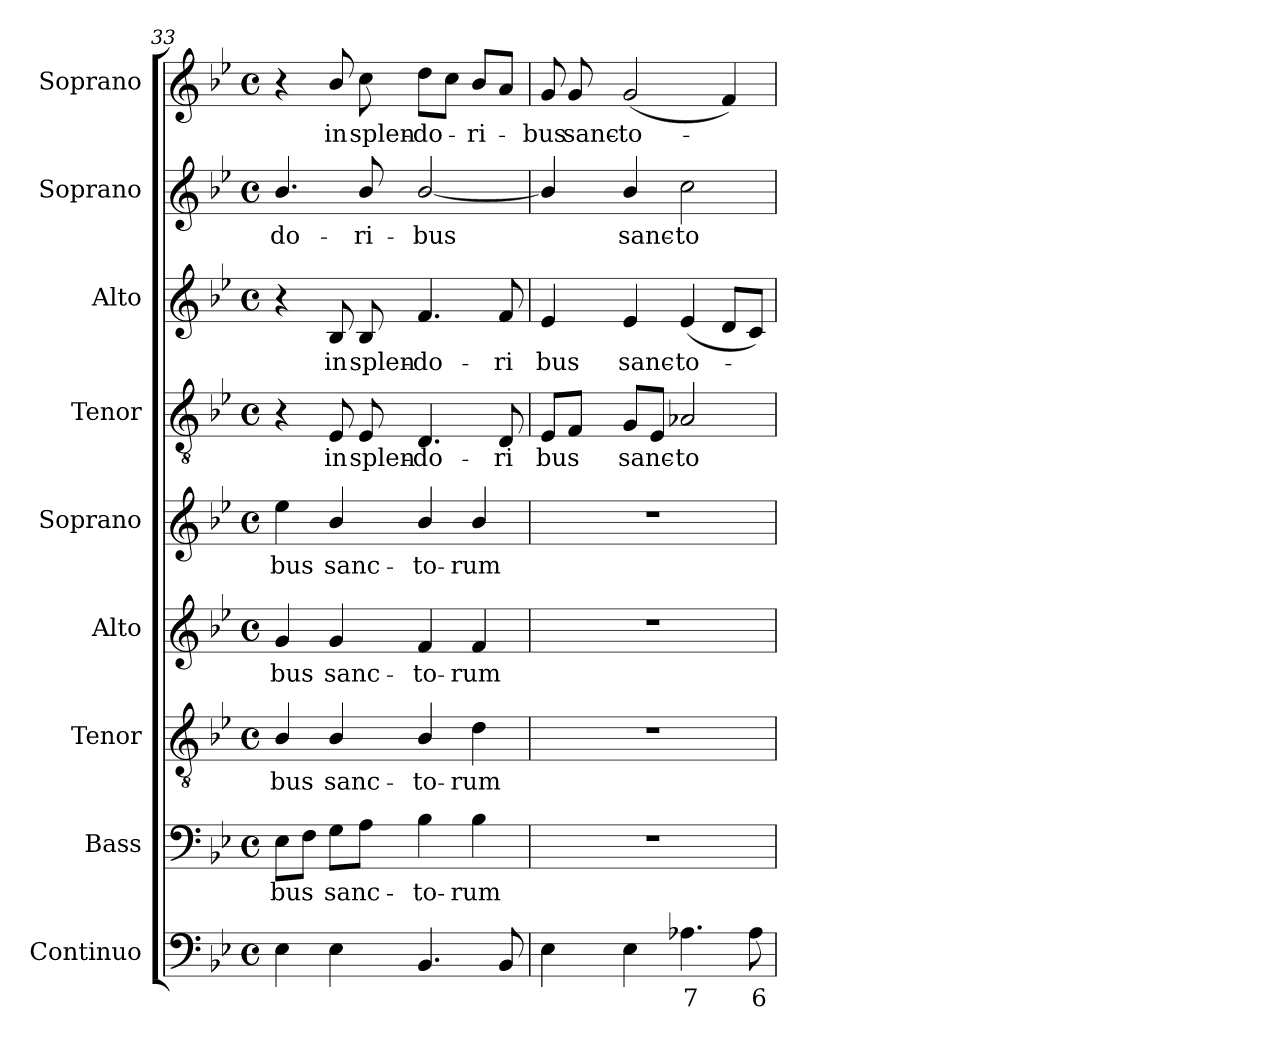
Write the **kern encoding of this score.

**kern	**text	**kern	**text	**kern	**text	**kern	**text	**kern	**text	**kern	**text	**kern	**text	**kern	**text	**kern	**text
*part9	*part9	*part8	*part8	*part7	*part7	*part6	*part6	*part5	*part5	*part4	*part4	*part3	*part3	*part2	*part2	*part1	*part1
*staff9	*staff9	*staff8	*staff8	*staff7	*staff7	*staff6	*staff6	*staff5	*staff5	*staff4	*staff4	*staff3	*staff3	*staff2	*staff2	*staff1	*staff1
*I"Continuo	*	*I"Bass	*	*I"Tenor	*	*I"Alto	*	*I"Soprano	*	*I"Tenor	*	*I"Alto	*	*I"Soprano	*	*I"Soprano	*
*I'Cont.	*	*I'B.	*	*I'T.	*	*I'A.	*	*I'S.	*	*I'T.	*	*I'A.	*	*I'S.	*	*I'S.	*
*clefF4	*	*clefF4	*	*clefGv2	*	*clefG2	*	*clefG2	*	*clefGv2	*	*clefG2	*	*clefG2	*	*clefG2	*
*	*	*	*	*ITrd7c12	*	*	*	*	*	*ITrd7c12	*	*	*	*	*	*	*
*k[b-e-]	*	*k[b-e-]	*	*k[b-e-]	*	*k[b-e-]	*	*k[b-e-]	*	*k[b-e-]	*	*k[b-e-]	*	*k[b-e-]	*	*k[b-e-]	*
*B-:	*	*B-:	*	*B-:	*	*B-:	*	*B-:	*	*B-:	*	*B-:	*	*B-:	*	*B-:	*
*M4/4	*	*M4/4	*	*M4/4	*	*M4/4	*	*M4/4	*	*M4/4	*	*M4/4	*	*M4/4	*	*M4/4	*
*met(c)	*	*met(c)	*	*met(c)	*	*met(c)	*	*met(c)	*	*met(c)	*	*met(c)	*	*met(c)	*	*met(c)	*
=33	=33	=33	=33	=33	=33	=33	=33	=33	=33	=33	=33	=33	=33	=33	=33	=33	=33
!	!	!	!LO:LY:b:color=#000000	!	!	!	!	!	!	!	!	!	!	!	!	!	!
!	!	!	!	!	!LO:LY:b:color=#000000	!	!	!	!	!	!	!	!	!	!	!	!
!	!	!	!	!	!	!	!LO:LY:b:color=#000000	!	!	!	!	!	!	!	!	!	!
!	!	!	!	!	!	!	!	!	!LO:LY:b:color=#000000	!	!	!	!	!	!	!	!
!	!	!	!	!	!	!	!	!	!	!	!	!	!	!	!LO:LY:b:color=#000000	!	!
4E-i\	.	8E-i\L	-bus	4BB-i/	-bus	4gi/	-bus	4ee-i\	-bus	4r	.	4r	.	4.b-i/	-do-	4r	.
.	.	8Fi\J	.	.	.	.	.	.	.	.	.	.	.	.	.	.	.
!	!	!	!LO:LY:b:color=#000000	!	!	!	!	!	!	!	!	!	!	!	!	!	!
!	!	!	!	!	!LO:LY:b:color=#000000	!	!	!	!	!	!	!	!	!	!	!	!
!	!	!	!	!	!	!	!LO:LY:b:color=#000000	!	!	!	!	!	!	!	!	!	!
!	!	!	!	!	!	!	!	!	!LO:LY:b:color=#000000	!	!	!	!	!	!	!	!
!	!	!	!	!	!	!	!	!	!	!	!LO:LY:b:color=#000000	!	!	!	!	!	!
!	!	!	!	!	!	!	!	!	!	!	!	!	!LO:LY:b:color=#000000	!	!	!	!
!	!	!	!	!	!	!	!	!	!	!	!	!	!	!	!	!	!LO:LY:b:color=#000000
4E-i\	.	8Gi\L	sanc-	4BB-i/	sanc-	4gi/	sanc-	4b-i/	sanc-	8EE-i/	in	8B-i/	in	.	.	8b-i/	in
!	!	!	!	!	!	!	!	!	!	!	!LO:LY:b:color=#000000	!	!	!	!	!	!
!	!	!	!	!	!	!	!	!	!	!	!	!	!LO:LY:b:color=#000000	!	!	!	!
!	!	!	!	!	!	!	!	!	!	!	!	!	!	!	!LO:LY:b:color=#000000	!	!
!	!	!	!	!	!	!	!	!	!	!	!	!	!	!	!	!	!LO:LY:b:color=#000000
.	.	8Ai\J	.	.	.	.	.	.	.	8EE-i/	splen-	8B-i/	splen-	8b-i/	-ri-	8cci\	splen-
!	!	!	!LO:LY:b:color=#000000	!	!	!	!	!	!	!	!	!	!	!	!	!	!
!	!	!	!	!	!LO:LY:b:color=#000000	!	!	!	!	!	!	!	!	!	!	!	!
!	!	!	!	!	!	!	!LO:LY:b:color=#000000	!	!	!	!	!	!	!	!	!	!
!	!	!	!	!	!	!	!	!	!LO:LY:b:color=#000000	!	!	!	!	!	!	!	!
!	!	!	!	!	!	!	!	!	!	!	!LO:LY:b:color=#000000	!	!	!	!	!	!
!	!	!	!	!	!	!	!	!	!	!	!	!	!LO:LY:b:color=#000000	!	!	!	!
!	!	!	!	!	!	!	!	!	!	!	!	!	!	!	!LO:LY:b:color=#000000	!	!
!	!	!	!	!	!	!	!	!	!	!	!	!	!	!	!	!	!LO:LY:b:color=#000000
4.BB-i/	.	4B-i\	-to-	4BB-i/	-to-	4fi/	-to-	4b-i/	-to-	4.DDi/	-do-	4.fi/	-do-	[2b-i/	-bus	8ddi\L	-do-
.	.	.	.	.	.	.	.	.	.	.	.	.	.	.	.	8cci\J	.
!	!	!	!LO:LY:b:color=#000000	!	!	!	!	!	!	!	!	!	!	!	!	!	!
!	!	!	!	!	!LO:LY:b:color=#000000	!	!	!	!	!	!	!	!	!	!	!	!
!	!	!	!	!	!	!	!LO:LY:b:color=#000000	!	!	!	!	!	!	!	!	!	!
!	!	!	!	!	!	!	!	!	!LO:LY:b:color=#000000	!	!	!	!	!	!	!	!
!	!	!	!	!	!	!	!	!	!	!	!	!	!	!	!	!	!LO:LY:b:color=#000000
.	.	4B-i\	-rum	4Di\	-rum	4fi/	-rum	4b-i/	-rum	.	.	.	.	.	.	8b-i/L	-ri-
!	!	!	!	!	!	!	!	!	!	!	!LO:LY:b:color=#000000	!	!	!	!	!	!
!	!	!	!	!	!	!	!	!	!	!	!	!	!LO:LY:b:color=#000000	!	!	!	!
8BB-i/	.	.	.	.	.	.	.	.	.	8DDi/	-ri	8fi/	-ri	.	.	8ai/J	.
=34	=34	=34	=34	=34	=34	=34	=34	=34	=34	=34	=34	=34	=34	=34	=34	=34	=34
!	!	!	!	!	!	!	!	!	!	!	!LO:LY:b:color=#000000	!	!	!	!	!	!
!	!	!	!	!	!	!	!	!	!	!	!	!	!LO:LY:b:color=#000000	!	!	!	!
!	!	!	!	!	!	!	!	!	!	!	!	!	!	!	!	!	!LO:LY:b:color=#000000
4E-i\	.	1r	.	1r	.	1r	.	1r	.	8EE-i/L	bus	4e-i/	bus	4b-i/]	.	8gi/	-bus
!	!	!	!	!	!	!	!	!	!	!	!	!	!	!	!	!	!LO:LY:b:color=#000000
.	.	.	.	.	.	.	.	.	.	8FFi/J	.	.	.	.	.	8gi/	sanc-
!	!	!	!	!	!	!	!	!	!	!	!LO:LY:b:color=#000000	!	!	!	!	!	!
!	!	!	!	!	!	!	!	!	!	!	!	!	!LO:LY:b:color=#000000	!	!	!	!
!	!	!	!	!	!	!	!	!	!	!	!	!	!	!	!LO:LY:b:color=#000000	!	!
!	!	!	!	!	!	!	!	!	!	!	!	!	!	!	!	!	!LO:LY:b:color=#000000
4E-i\	.	.	.	.	.	.	.	.	.	8GGi/L	sanc-	4e-i/	sanc-	4b-i/	sanc-	(2gi/	-to-
.	.	.	.	.	.	.	.	.	.	8EE-i/J	.	.	.	.	.	.	.
!	!LO:LY:b:color=#000000	!	!	!	!	!	!	!	!	!	!	!	!	!	!	!	!
!	!	!	!	!	!	!	!	!	!	!	!LO:LY:b:color=#000000	!	!	!	!	!	!
!	!	!	!	!	!	!	!	!	!	!	!	!	!LO:LY:b:color=#000000	!	!	!	!
!	!	!	!	!	!	!	!	!	!	!	!	!	!	!	!LO:LY:b:color=#000000	!	!
4.A-Xi\	7	.	.	.	.	.	.	.	.	2AA-Xi/	-to-	(4e-i/	-to-	2cci\	-to-	.	.
.	.	.	.	.	.	.	.	.	.	.	.	8di/L	.	.	.	4fi/)	.
!	!LO:LY:b:color=#000000	!	!	!	!	!	!	!	!	!	!	!	!	!	!	!	!
8A-i\	6	.	.	.	.	.	.	.	.	.	.	8ci/J)	.	.	.	.	.
=	=	=	=	=	=	=	=	=	=	=	=	=	=	=	=	=	=
*-	*-	*-	*-	*-	*-	*-	*-	*-	*-	*-	*-	*-	*-	*-	*-	*-	*-
